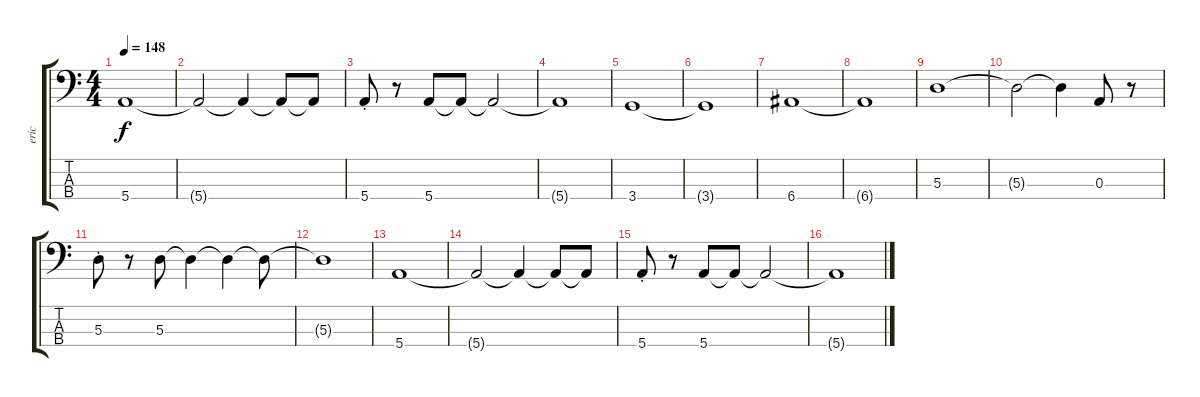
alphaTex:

\track ("eric" "eric") {instrument electricbassfinger}
\staff {score tabs}
\tuning (G2 D2 A1 E1) {hide}
\ts (4 4)
\tempo 148
\clef f4
\ks c
5.4.1{dy f} |
5.4{t}.2 5.4{t}.4 5.4{t}.8 5.4{t}.8 |
5.4{st}.8 r.8 5.4.8 5.4{t}.8 5.4{t}.2 |
5.4{t}.1 |
3.4.1 |
3.4{t}.1 |
6.4.1 |
6.4{t}.1 |
5.3.1 |
5.3{t}.2 5.3{t}.4 0.3.8 r.8 |
5.3{st}.8 r.8 5.3.8 5.3{t}.4 5.3{t}.4 5.3{t}.8 |
5.3{t}.1 |
5.4.1 |
5.4{t}.2 5.4{t}.4 5.4{t}.8 5.4{t}.8 |
5.4{st}.8 r.8 5.4.8 5.4{t}.8 5.4{t}.2 |
5.4{t}.1
